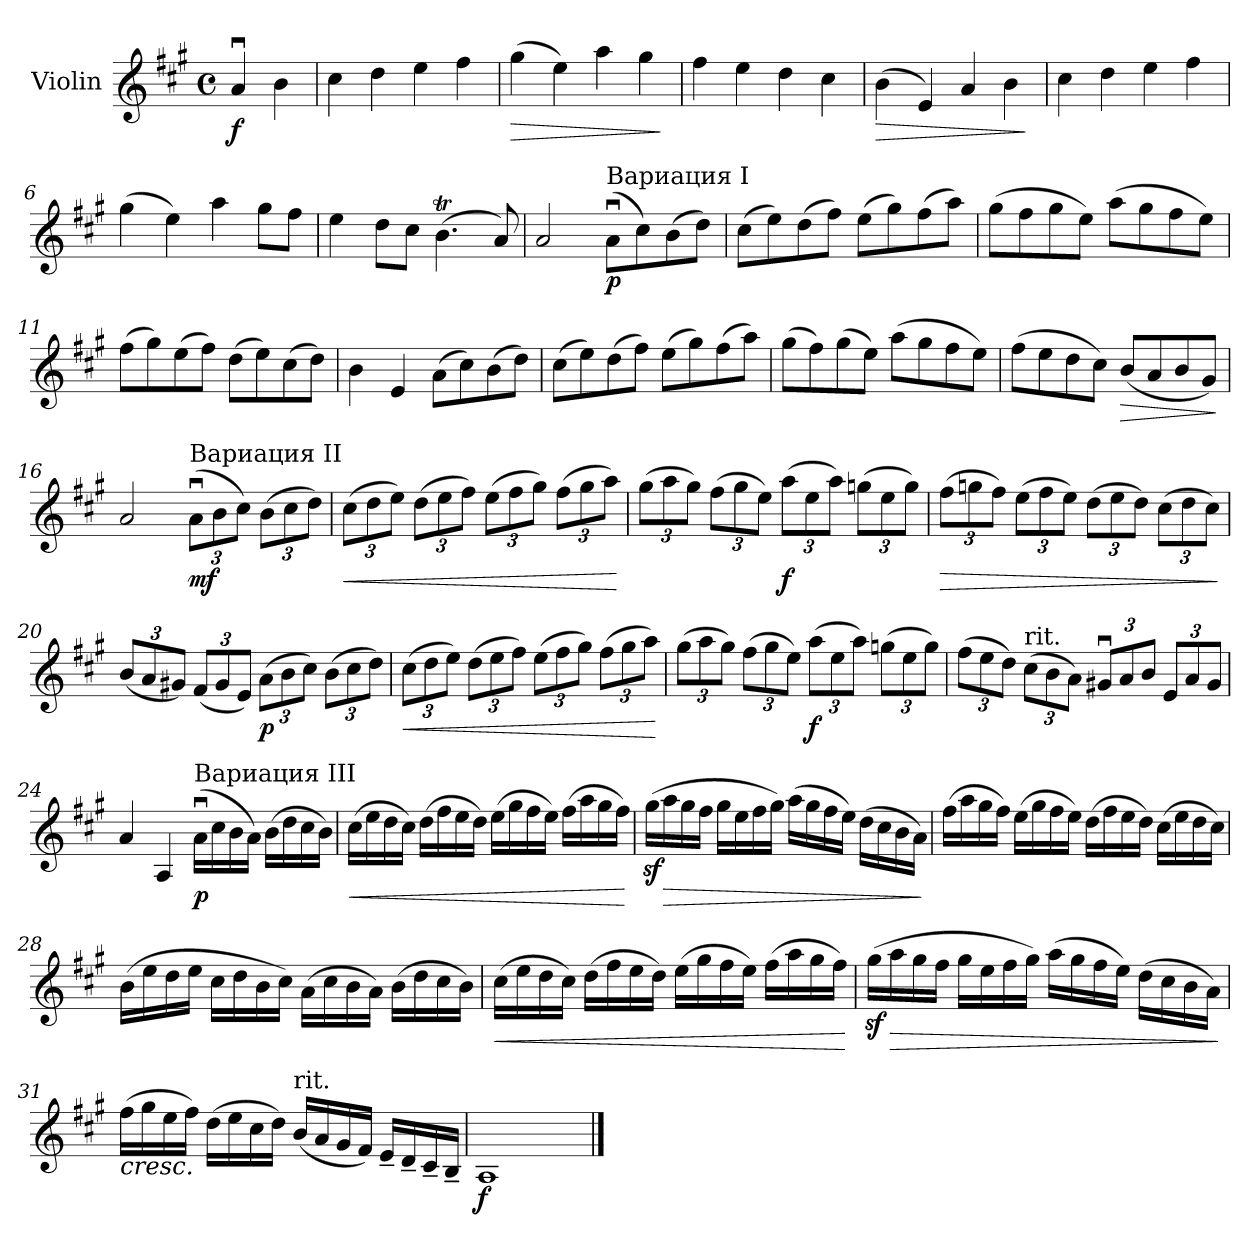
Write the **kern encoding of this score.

**kern	**dynam
*part1	*part1
*staff1	*staff1
*I"Violin	*
*I'Vln.	*
*clefG2	*
*k[f#c#g#]	*
*M4/4	*
*met(c)	*
=	=
!	!LO:DY:b
4au/	f
4b\	.
=1	=1
4cc#\	.
4dd\	.
4ee\	.
4ff#\	.
=2	=2
!	!LO:HP:b
(>4gg#\	>
4ee\)	.
4aa\	.
4gg#\	.
.	]
=3	=3
4ff#\	.
4ee\	.
4dd\	.
4cc#\	.
=4	=4
!	!LO:HP:b
(>4b\	>
4e/)	.
4a/	.
4b\	.
.	]
=5	=5
4cc#\	.
4dd\	.
4ee\	.
4ff#\	.
=6	=6
(>4gg#\	.
4ee\)	.
4aa\	.
8gg#\L	.
8ff#\J	.
!!LO:LB:g=z
=7	=7
4ee\	.
8dd\L	.
8cc#\J	.
(>4.bT\	.
8a/)	.
=8	=8
2a/	.
!LO:TX:a:t=Вариация I	!
!	!LO:DY:b
(>8au\L	p
8cc#\)	.
(>8b\	.
8dd\J)	.
=9	=9
(>8cc#\L	.
8ee\)	.
(>8dd\	.
8ff#\J)	.
(>8ee\L	.
8gg#\)	.
(>8ff#\	.
8aa\J)	.
=10	=10
(>8gg#\L	.
8ff#\	.
8gg#\	.
8ee\J)	.
(>8aa\L	.
8gg#\	.
8ff#\	.
8ee\J)	.
!!LO:LB:g=z
=11	=11
(>8ff#\L	.
8gg#\)	.
(>8ee\	.
8ff#\J)	.
(>8dd\L	.
8ee\)	.
(>8cc#\	.
8dd\J)	.
=12	=12
4b\	.
4e/	.
(>8a\L	.
8cc#\)	.
(>8b\	.
8dd\J)	.
=13	=13
(>8cc#\L	.
8ee\)	.
(>8dd\	.
8ff#\J)	.
(>8ee\L	.
8gg#\)	.
(>8ff#\	.
8aa\J)	.
=14	=14
(>8gg#\L	.
8ff#\)	.
(>8gg#\	.
8ee\J)	.
(>8aa\L	.
8gg#\	.
8ff#\	.
8ee\J)	.
!!LO:LB:g=z
=15	=15
(>8ff#\L	.
8ee\	.
8dd\	.
8cc#\J)	.
!	!LO:HP:b
(<8b/L	>
8a/	.
8b/	.
8g#/J)	.
.	]
=16	=16
2a/	.
*Xbrackettup	*
!LO:TX:a:t=Вариация II	!
!	!LO:DY:b
(>12au\L	mf
12b\	.
12cc#\J)	.
(>12b\L	.
12cc#\	.
12dd\J)	.
=17	=17
!	!LO:HP:b
(>12cc#\L	<
12dd\	.
12ee\J)	.
(>12dd\L	.
12ee\	.
12ff#\J)	.
(>12ee\L	.
12ff#\	.
12gg#\J)	.
(>12ff#\L	.
12gg#\	.
12aa\J)	.
.	[
!!LO:LB:g=z
=18	=18
(>12gg#\L	.
12aa\	.
12gg#\J)	.
(>12ff#\L	.
12gg#\	.
12ee\J)	.
!	!LO:DY:b
(>12aa\L	f
12ee\	.
12aa\J)	.
(>12ggn\L	.
12ee\	.
12gg\J)	.
=19	=19
!	!LO:HP:b
(>12ff#\L	>
12ggn\	.
12ff#\J)	.
(>12ee\L	.
12ff#\	.
12ee\J)	.
(>12dd\L	.
12ee\	.
12dd\J)	.
(>12cc#\L	.
12dd\	.
12cc#\J)	.
.	]
=20	=20
(<12b/L	.
12a/	.
12g#X/J)	.
(<12f#/L	.
12g#/	.
12e/J)	.
!	!LO:DY:b
(>12a\L	p
12b\	.
12cc#\J)	.
(>12b\L	.
12cc#\	.
12dd\J)	.
!!LO:LB:g=z
=21	=21
!	!LO:HP:b
(>12cc#\L	<
12dd\	.
12ee\J)	.
(>12dd\L	.
12ee\	.
12ff#\J)	.
(>12ee\L	.
12ff#\	.
12gg#\J)	.
(>12ff#\L	.
12gg#\	.
12aa\J)	.
.	[
=22	=22
(>12gg#\L	.
12aa\	.
12gg#\J)	.
(>12ff#\L	.
12gg#\	.
12ee\J)	.
!	!LO:DY:b
(>12aa\L	f
12ee\	.
12aa\J)	.
(>12ggn\L	.
12ee\	.
12gg\J)	.
=23	=23
(>12ff#\L	.
12ee\	.
12dd\J)	.
!LO:TX:t=rit.	!
(>12cc#\L	.
12b\	.
12a\J)	.
12g#Xu/L	.
12a/	.
12b/J	.
12e/L	.
12a/	.
12g#/J	.
!!LO:LB:g=z
=24	=24
4a/	.
4A/	.
!LO:TX:a:t=Вариация III	!
!	!LO:DY:b
(>16au\LL	p
16cc#\	.
16b\	.
16a\JJ)	.
(>16b\LL	.
16dd\	.
16cc#\	.
16b\JJ)	.
=25	=25
!	!LO:HP:b
(>16cc#\LL	<
16ee\	.
16dd\	.
16cc#\JJ)	.
(>16dd\LL	.
16ff#\	.
16ee\	.
16dd\JJ)	.
(>16ee\LL	.
16gg#\	.
16ff#\	.
16ee\JJ)	.
(>16ff#\LL	.
16aa\	.
16gg#\	.
16ff#\JJ)	.
.	[
!!LO:LB:g=z
=26	=26
(>16gg#z<\LL	.
!	!LO:HP:b
16aa\	>
16gg#\	.
16ff#\JJ	.
16gg#\LL	.
16ee\	.
16ff#\	.
16gg#\JJ)	.
(>16aa\LL	.
16gg#\	.
16ff#\	.
16ee\JJ)	.
(>16dd\LL	.
16cc#\	.
16b\	.
16a\JJ)	.
.	]
=27	=27
(>16ff#\LL	.
16aa\	.
16gg#\	.
16ff#\JJ)	.
(>16ee\LL	.
16gg#\	.
16ff#\	.
16ee\JJ)	.
(>16dd\LL	.
16ff#\	.
16ee\	.
16dd\JJ)	.
(>16cc#\LL	.
16ee\	.
16dd\	.
16cc#\JJ)	.
!!LO:LB:g=z
=28	=28
(>16b\LL	.
16ee\	.
16dd\	.
16ee\JJ	.
16cc#\LL	.
16dd\	.
16b\	.
16cc#\JJ)	.
(>16a\LL	.
16cc#\	.
16b\	.
16a\JJ)	.
(>16b\LL	.
16dd\	.
16cc#\	.
16b\JJ)	.
=29	=29
!	!LO:HP:b
(>16cc#\LL	<
16ee\	.
16dd\	.
16cc#\JJ)	.
(>16dd\LL	.
16ff#\	.
16ee\	.
16dd\JJ)	.
(>16ee\LL	.
16gg#\	.
16ff#\	.
16ee\JJ)	.
(>16ff#\LL	.
16aa\	.
16gg#\	.
16ff#\JJ)	.
.	[
!!LO:LB:g=z
=30	=30
(>16gg#z<\LL	.
!	!LO:HP:b
16aa\	>
16gg#\	.
16ff#\JJ	.
16gg#\LL	.
16ee\	.
16ff#\	.
16gg#\JJ)	.
(>16aa\LL	.
16gg#\	.
16ff#\	.
16ee\JJ)	.
(>16dd\LL	.
16cc#\	.
16b\	.
16a\JJ)	.
.	]
=31	=31
!LO:TX:b:i:t=cresc.	!
(>16ff#\LL	.
16gg#\	.
16ee\	.
16ff#\JJ)	.
(>16dd\LL	.
16ee\	.
16cc#\	.
16dd\JJ)	.
!LO:TX:t=rit.	!
(<16b/LL	.
16a/	.
16g#/	.
16f#/JJ)	.
16e~/LL	.
16d~/	.
16c#~/	.
16B~/JJ	.
=32	=32
!	!LO:DY:b
1A	f
==	==
*-	*-
